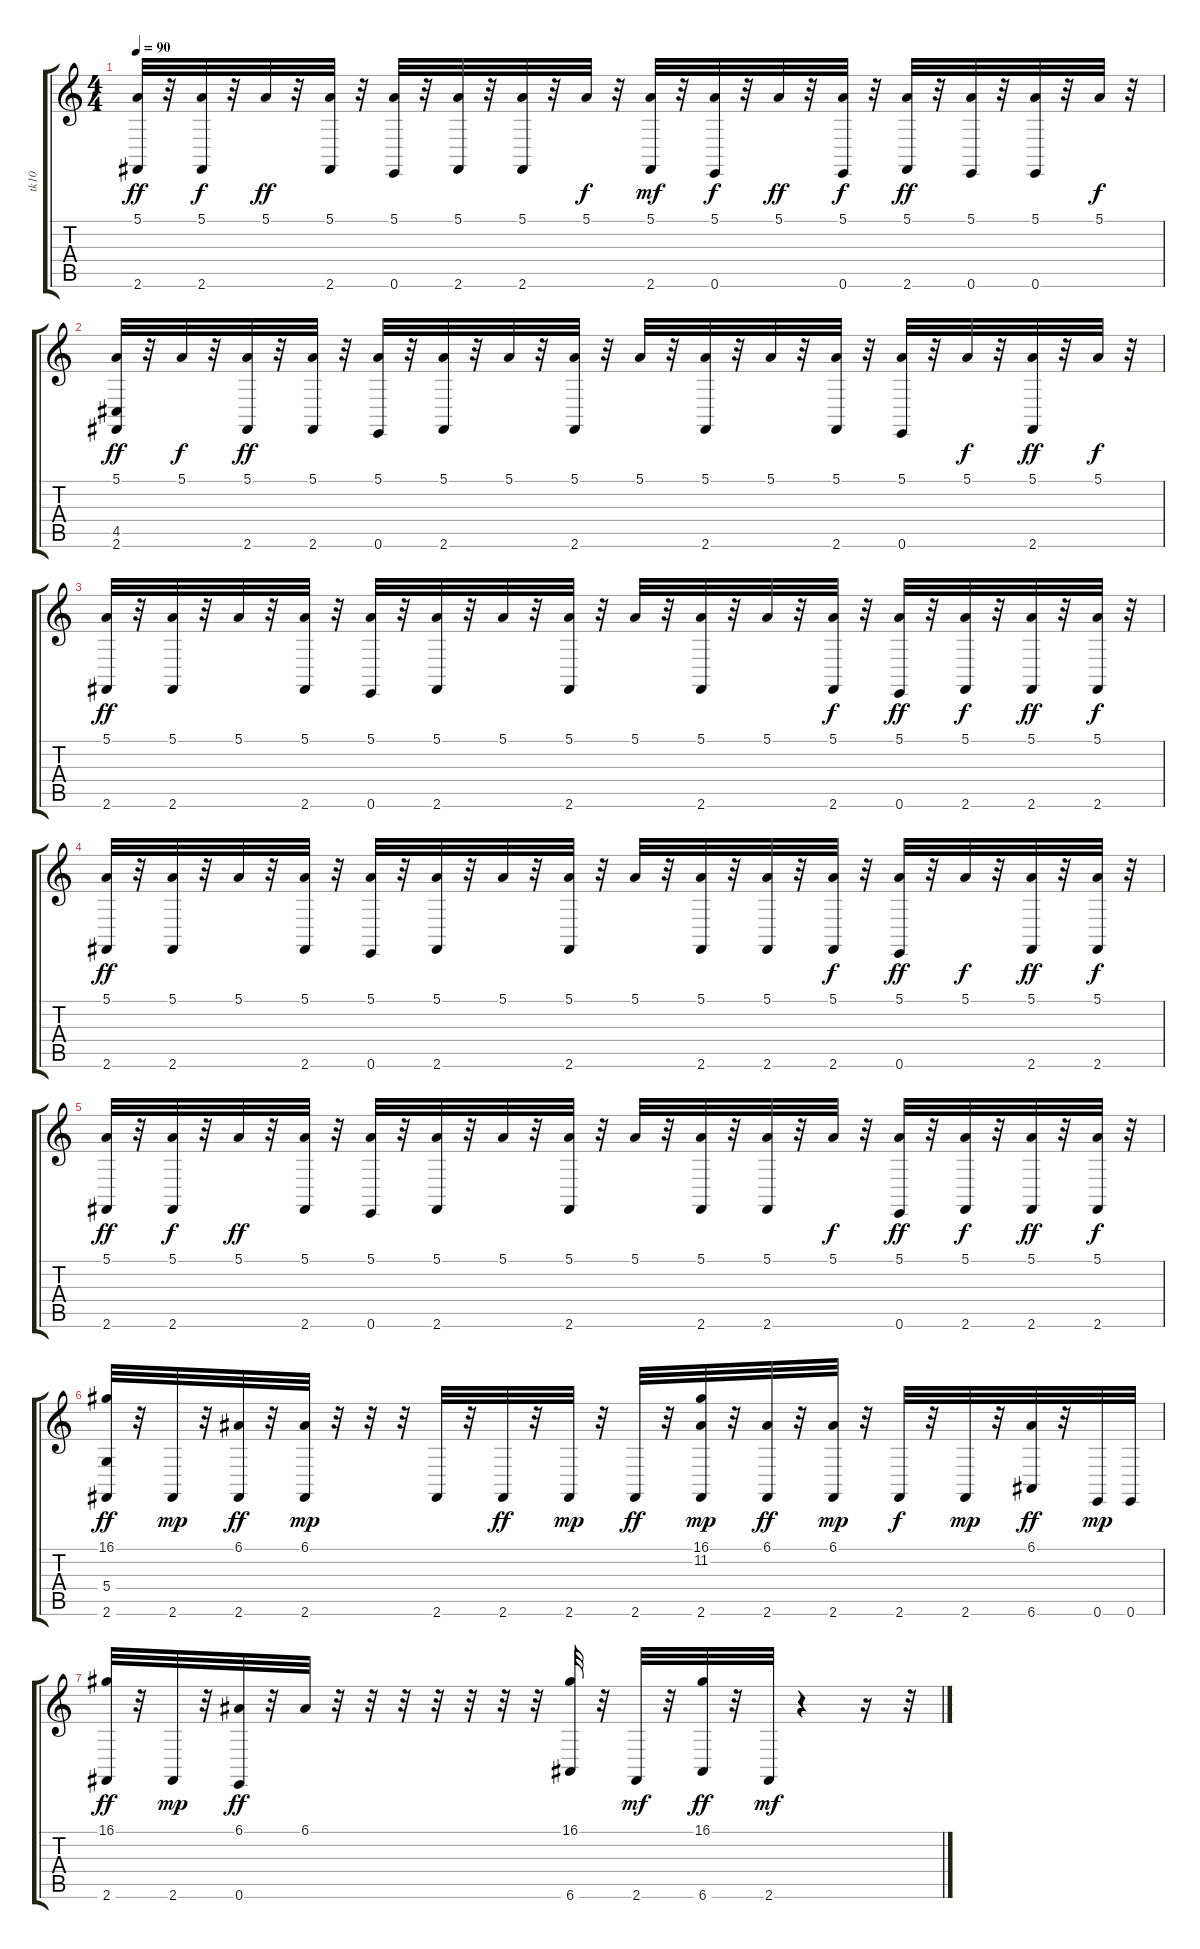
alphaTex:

\track ("tk10" "tk10") {instrument acousticgrandpiano}
\staff {score tabs}
\tuning (E4 B3 G3 D3 A2 E2) {hide}
\ts (4 4)
\tempo 90
\clef g2
\ks c
(5.1 2.6).32{dy ff} r.32 (5.1 2.6).32{dy f} r.32 5.1.32{dy ff} r.32 (5.1 2.6).32 r.32 (5.1 0.6).32 r.32 (5.1 2.6).32 r.32 (5.1 2.6).32 r.32 5.1.32{dy f} r.32 (5.1 2.6).32{dy mf} r.32 (5.1 0.6).32{dy f} r.32 5.1.32{dy ff} r.32 (5.1 0.6).32{dy f} r.32 (5.1 2.6).32{dy ff} r.32 (5.1 0.6).32 r.32 (5.1 0.6).32 r.32 5.1.32{dy f} r.32 |
(5.1 4.5 2.6).32{dy ff} r.32 5.1.32{dy f} r.32 (5.1 2.6).32{dy ff} r.32 (5.1 2.6).32 r.32 (5.1 0.6).32 r.32 (5.1 2.6).32 r.32 5.1.32 r.32 (5.1 2.6).32 r.32 5.1.32 r.32 (5.1 2.6).32 r.32 5.1.32 r.32 (5.1 2.6).32 r.32 (5.1 0.6).32 r.32 5.1.32{dy f} r.32 (5.1 2.6).32{dy ff} r.32 5.1.32{dy f} r.32 |
(5.1 2.6).32{dy ff} r.32 (5.1 2.6).32 r.32 5.1.32 r.32 (5.1 2.6).32 r.32 (5.1 0.6).32 r.32 (5.1 2.6).32 r.32 5.1.32 r.32 (5.1 2.6).32 r.32 5.1.32 r.32 (5.1 2.6).32 r.32 5.1.32 r.32 (5.1 2.6).32{dy f} r.32 (5.1 0.6).32{dy ff} r.32 (5.1 2.6).32{dy f} r.32 (5.1 2.6).32{dy ff} r.32 (5.1 2.6).32{dy f} r.32 |
(5.1 2.6).32{dy ff} r.32 (5.1 2.6).32 r.32 5.1.32 r.32 (5.1 2.6).32 r.32 (5.1 0.6).32 r.32 (5.1 2.6).32 r.32 5.1.32 r.32 (5.1 2.6).32 r.32 5.1.32 r.32 (5.1 2.6).32 r.32 (5.1 2.6).32 r.32 (5.1 2.6).32{dy f} r.32 (5.1 0.6).32{dy ff} r.32 5.1.32{dy f} r.32 (5.1 2.6).32{dy ff} r.32 (5.1 2.6).32{dy f} r.32 |
(5.1 2.6).32{dy ff} r.32 (5.1 2.6).32{dy f} r.32 5.1.32{dy ff} r.32 (5.1 2.6).32 r.32 (5.1 0.6).32 r.32 (5.1 2.6).32 r.32 5.1.32 r.32 (5.1 2.6).32 r.32 5.1.32 r.32 (5.1 2.6).32 r.32 (5.1 2.6).32 r.32 5.1.32{dy f} r.32 (5.1 0.6).32{dy ff} r.32 (5.1 2.6).32{dy f} r.32 (5.1 2.6).32{dy ff} r.32 (5.1 2.6).32{dy f} r.32 |
(16.1 5.4 2.6).32{dy ff} r.32 2.6.32{dy mp} r.32 (6.1 2.6).32{dy ff} r.32 (6.1 2.6).32{dy mp} r.32 r.32 r.32 2.6.32 r.32 2.6.32{dy ff} r.32 2.6.32{dy mp} r.32 2.6.32{dy ff} r.32 (16.1 11.2 2.6).32{dy mp} r.32 (6.1 2.6).32{dy ff} r.32 (6.1 2.6).32{dy mp} r.32 2.6.32{dy f} r.32 2.6.32{dy mp} r.32 (6.1 6.6).32{dy ff} r.32 0.6.32{dy mp} 0.6.32 |
(16.1 2.6).32{dy ff} r.32 2.6.32{dy mp} r.32 (6.1 0.6).32{dy ff} r.32 6.1.32 r.32 r.32 r.32 r.32 r.32 r.32 r.32 (16.1 6.6).32 r.32 2.6.32{dy mf} r.32 (16.1 6.6).32{dy ff} r.32 2.6.32{dy mf} r.4 r.16 r.32
